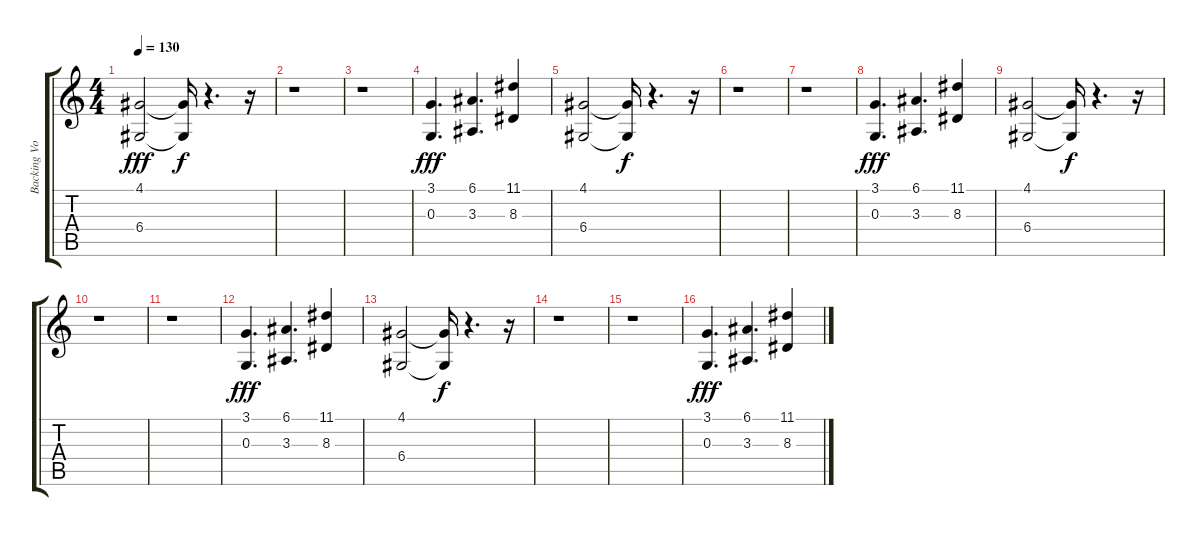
\track ("Backing Vocals" "Backing Vo") {instrument choiraahs}
\staff {score tabs}
\tuning (E4 B3 G3 D3 A2 E2) {hide}
\ts (4 4)
\tempo 130
\clef g2
\ks c
(4.1 6.4).2{dy fff} (4.1{t} 6.4{t}).16{dy f} r.4{d} r.16 |
r.1 |
r.1 |
(3.1 0.3).4{d dy fff} (6.1 3.3).4{d} (11.1 8.3).4 |
(4.1 6.4).2 (4.1{t} 6.4{t}).16{dy f} r.4{d} r.16 |
r.1 |
r.1 |
(3.1 0.3).4{d dy fff} (6.1 3.3).4{d} (11.1 8.3).4 |
(4.1 6.4).2 (4.1{t} 6.4{t}).16{dy f} r.4{d} r.16 |
r.1 |
r.1 |
(3.1 0.3).4{d dy fff} (6.1 3.3).4{d} (11.1 8.3).4 |
(4.1 6.4).2 (4.1{t} 6.4{t}).16{dy f} r.4{d} r.16 |
r.1 |
r.1 |
(3.1 0.3).4{d dy fff} (6.1 3.3).4{d} (11.1 8.3).4
